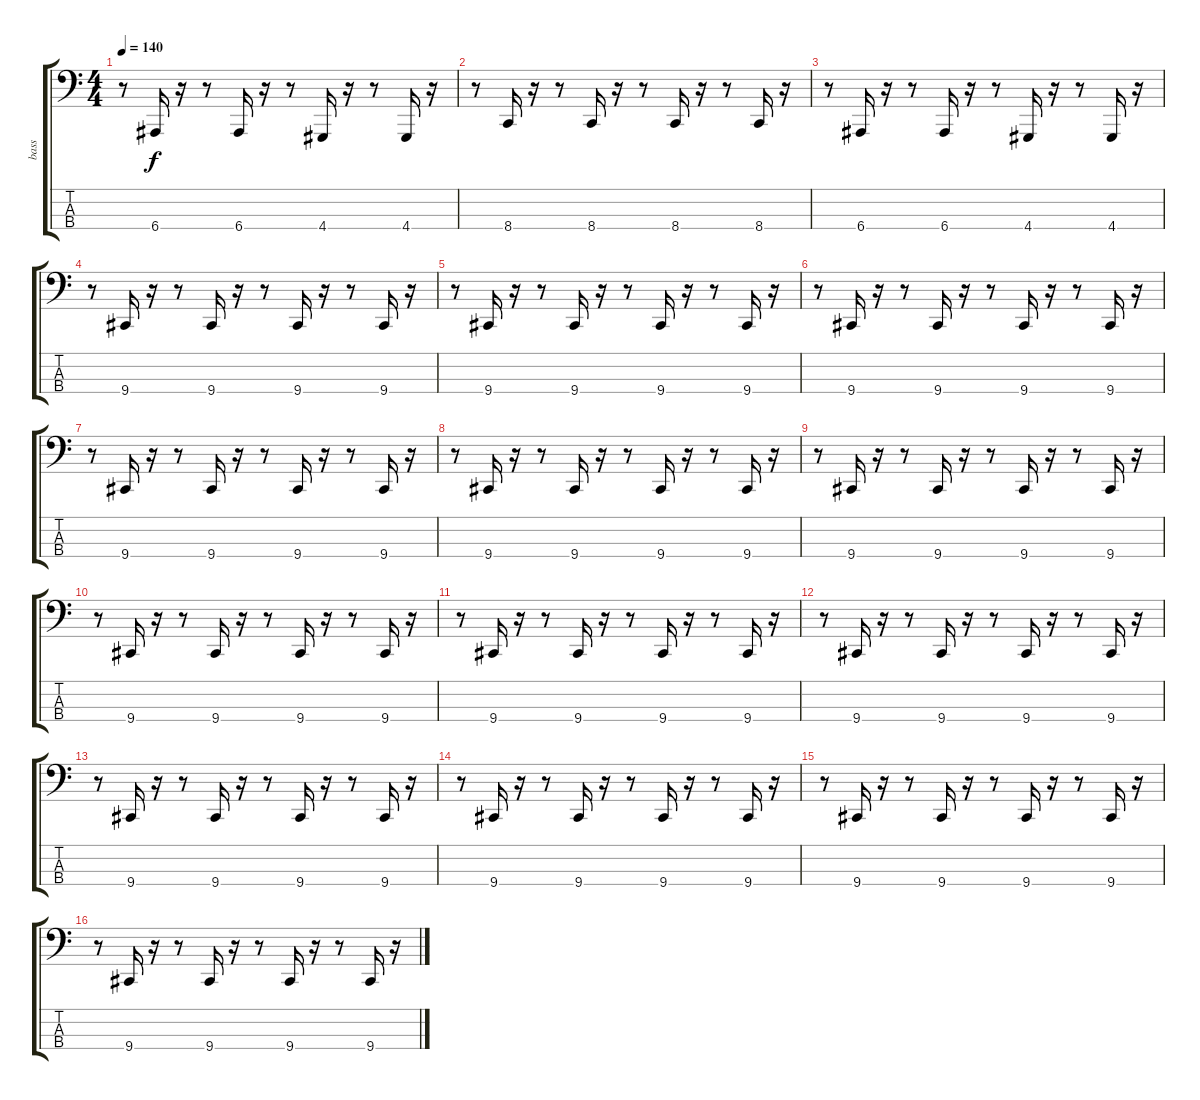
\track ("bass" "bass") {instrument lead2sawtooth}
\staff {score tabs}
\tuning (G2 D2 A1 E1) {hide}
\ts (4 4)
\tempo 140
\clef f4
\ks c
r.8{dy f} 6.4.16 r.16 r.8 6.4.16 r.16 r.8 4.4.16 r.16 r.8 4.4.16 r.16 |
r.8 8.4.16 r.16 r.8 8.4.16 r.16 r.8 8.4.16 r.16 r.8 8.4.16 r.16 |
r.8 6.4.16 r.16 r.8 6.4.16 r.16 r.8 4.4.16 r.16 r.8 4.4.16 r.16 |
r.8 9.4.16 r.16 r.8 9.4.16 r.16 r.8 9.4.16 r.16 r.8 9.4.16 r.16 |
r.8 9.4.16 r.16 r.8 9.4.16 r.16 r.8 9.4.16 r.16 r.8 9.4.16 r.16 |
r.8 9.4.16 r.16 r.8 9.4.16 r.16 r.8 9.4.16 r.16 r.8 9.4.16 r.16 |
r.8 9.4.16 r.16 r.8 9.4.16 r.16 r.8 9.4.16 r.16 r.8 9.4.16 r.16 |
r.8 9.4.16 r.16 r.8 9.4.16 r.16 r.8 9.4.16 r.16 r.8 9.4.16 r.16 |
r.8 9.4.16 r.16 r.8 9.4.16 r.16 r.8 9.4.16 r.16 r.8 9.4.16 r.16 |
r.8 9.4.16 r.16 r.8 9.4.16 r.16 r.8 9.4.16 r.16 r.8 9.4.16 r.16 |
r.8 9.4.16 r.16 r.8 9.4.16 r.16 r.8 9.4.16 r.16 r.8 9.4.16 r.16 |
r.8 9.4.16 r.16 r.8 9.4.16 r.16 r.8 9.4.16 r.16 r.8 9.4.16 r.16 |
r.8 9.4.16 r.16 r.8 9.4.16 r.16 r.8 9.4.16 r.16 r.8 9.4.16 r.16 |
r.8 9.4.16 r.16 r.8 9.4.16 r.16 r.8 9.4.16 r.16 r.8 9.4.16 r.16 |
r.8 9.4.16 r.16 r.8 9.4.16 r.16 r.8 9.4.16 r.16 r.8 9.4.16 r.16 |
r.8 9.4.16 r.16 r.8 9.4.16 r.16 r.8 9.4.16 r.16 r.8 9.4.16 r.16
